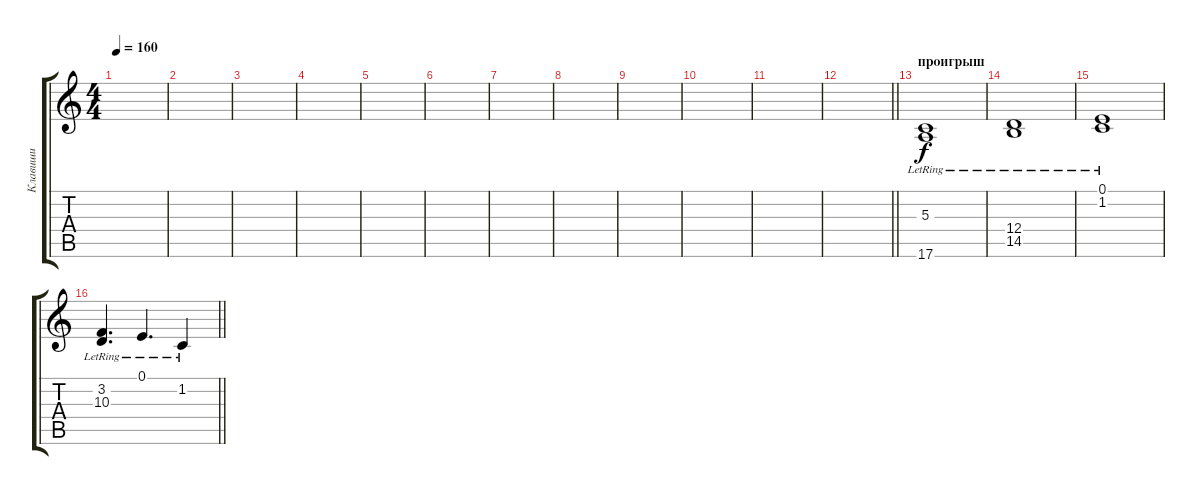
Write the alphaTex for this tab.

\track ("Клавиши" "Клавиши") {instrument acousticgrandpiano}
\staff {score tabs}
\tuning (E4 B3 G3 D3 A2 E2) {hide}
\ts (4 4)
\tempo 160
\clef g2
\ks c
|
|
|
|
|
|
|
|
|
|
|
\barLineRight lightlight
|
\section ("" "проигрыш")
(5.3{lr} 17.6{lr}).1 |
(12.4{lr} 14.5{lr}).1 |
(0.1{lr} 1.2{lr}).1 |
\barLineRight lightlight
(3.2{lr} 10.3{lr}).4{d} 0.1{lr}.4{d} 1.2{lr}.4
